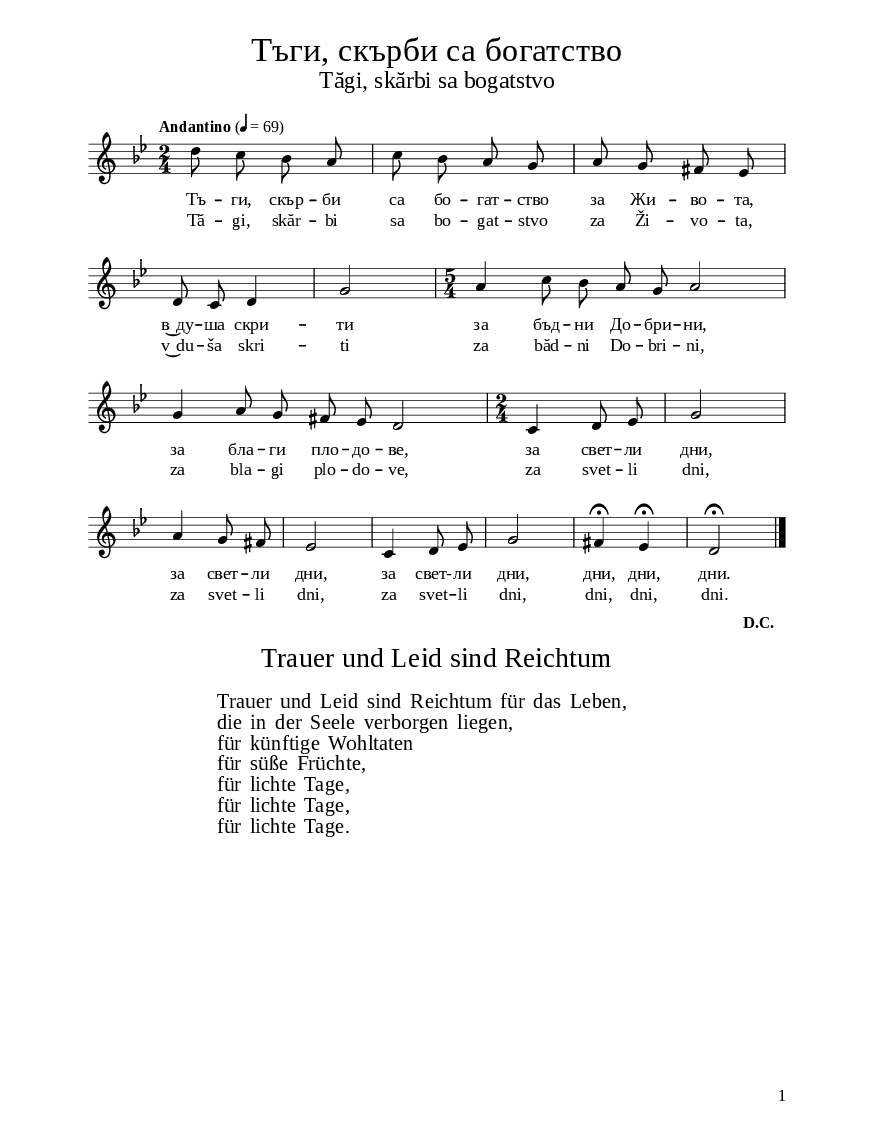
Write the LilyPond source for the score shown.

\version "2.24.2"

% include paper part and global functions
\include "include/globals.ily"

\bookpart {
  \label #'ref101_1
  \tocItem \markup "Тъги, скърби са богатство – Tăgi, skărbi sa bogatstvo"
  \include "include/bookpart-paper.ily"
  \score {
    \include "include/score-layout.ily"


    \new Voice \absolute  {
      \clef treble
      \key g \minor
      \time 2/4
      \tempoFunc "Andantino" 4 "69"
      \autoBeamOff

      d''8 c'' bes' a' | c''8 bes' a' g' | a'8 g' fis' es' \break

      d' c' d'4 | g'2|  \time 5/4 a'4 c''8 bes'8 a' g' a'2 | \break

      g'4  a'8 g' fis'8 es' d'2 | \time 2/4 c'4 d'8 es'8| g'2 | \break

      a'4 g'8 fis' | es'2 |  c'4 d'8 es'8 | g'2 |fis'4 \fermata  es'4 \fermata  | d'2 \fermata  \bar "|."
    }

    \addlyrics {
      Тъ -- ги, скър -- би са бо  --  гат -- ство
      за Жи -- во -- та, в~ду -- ша скри -- ти
      за бъд -- ни До -- бри -- ни,
      за бла -- ги пло -- до -- ве,
      за свет -- ли дни,
      за свет -- ли дни,
      за "свет-" -- ли дни,
      дни, дни, дни.
    }

  \addlyrics {
      Tă -- gi, skăr -- bi sa bo  --  gat -- stvo
      za Ži -- vo -- ta, v~du -- ša skri -- ti
      za băd -- ni Do -- bri -- ni,
      za bla -- gi plo -- do -- ve,
      za svet -- li dni,
      za svet -- li dni,
      za svet -- li dni,
      dni, dni, dni.
    }

    \header {
      title = \titleFunc "Тъги, скърби са богатство" "Tăgi, skărbi sa bogatstvo"
    }

    \midi{}

  } % score

  \markup \dc-one "D.C."
  

  % include foreign translation(s) of the song

  \version "2.24.1"

\markup \fill-line { \fontsize #deTitleFontSize "Trauer und Leid sind Reichtum" }
\markup \null
\markup \null
\markup \fontsize #deCoupletFontSize {
  \hspace #10
  \override #`(baseline-skip . ,deCoupletBaselineSkip)

  \column {
    
     \line {   "   " Trauer und Leid sind Reichtum für das Leben, } 

\line {   "   " die in der Seele verborgen liegen, } 

\line {   "   " für künftige Wohltaten  } 

\line {   "   " für süße Früchte, } 

\line {   "   " für lichte Tage,  } 
 
\line {   "   " für lichte Tage,  } 
\line {   "   " für lichte Tage.  } 
 
      
       
    }
    
    
}


} % bookpart
